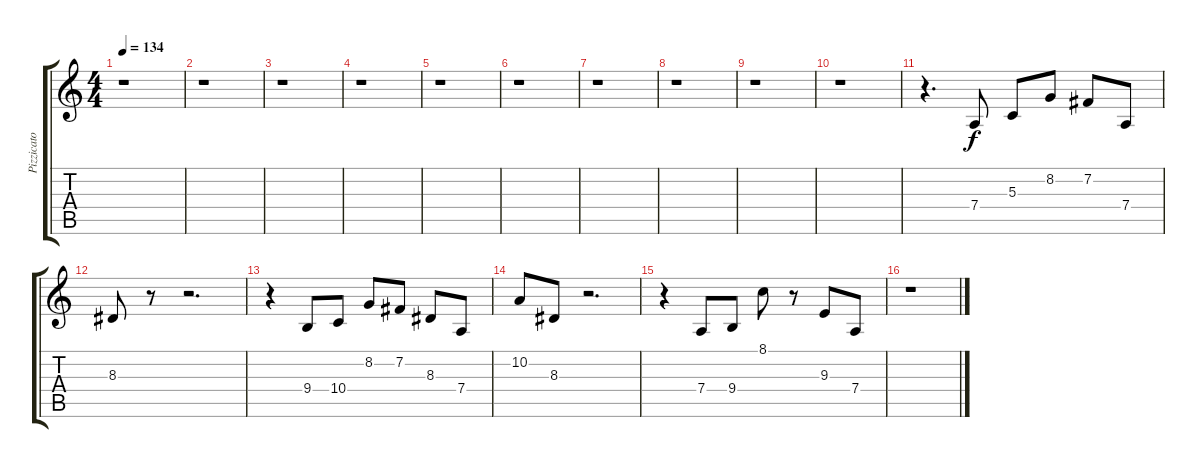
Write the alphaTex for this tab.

\track ("Pizzicato String" "Pizzicato ") {instrument pizzicatostrings}
\staff {score tabs}
\tuning (E4 B3 G3 D3 A2 E2) {hide}
\ts (4 4)
\tempo 134
\clef g2
\ks c
r.1{dy f} |
r.1 |
r.1 |
r.1 |
r.1 |
r.1 |
r.1 |
r.1 |
r.1 |
r.1 |
r.4{d} 7.4.8 5.3.8 8.2.8 7.2.8 7.4.8 |
8.3.8 r.8 r.2{d} |
r.4 9.4.8 10.4.8 8.2.8 7.2.8 8.3.8 7.4.8 |
10.2.8 8.3.8 r.2{d} |
r.4 7.4.8 9.4.8 8.1.8 r.8 9.3.8 7.4.8 |
r.1
